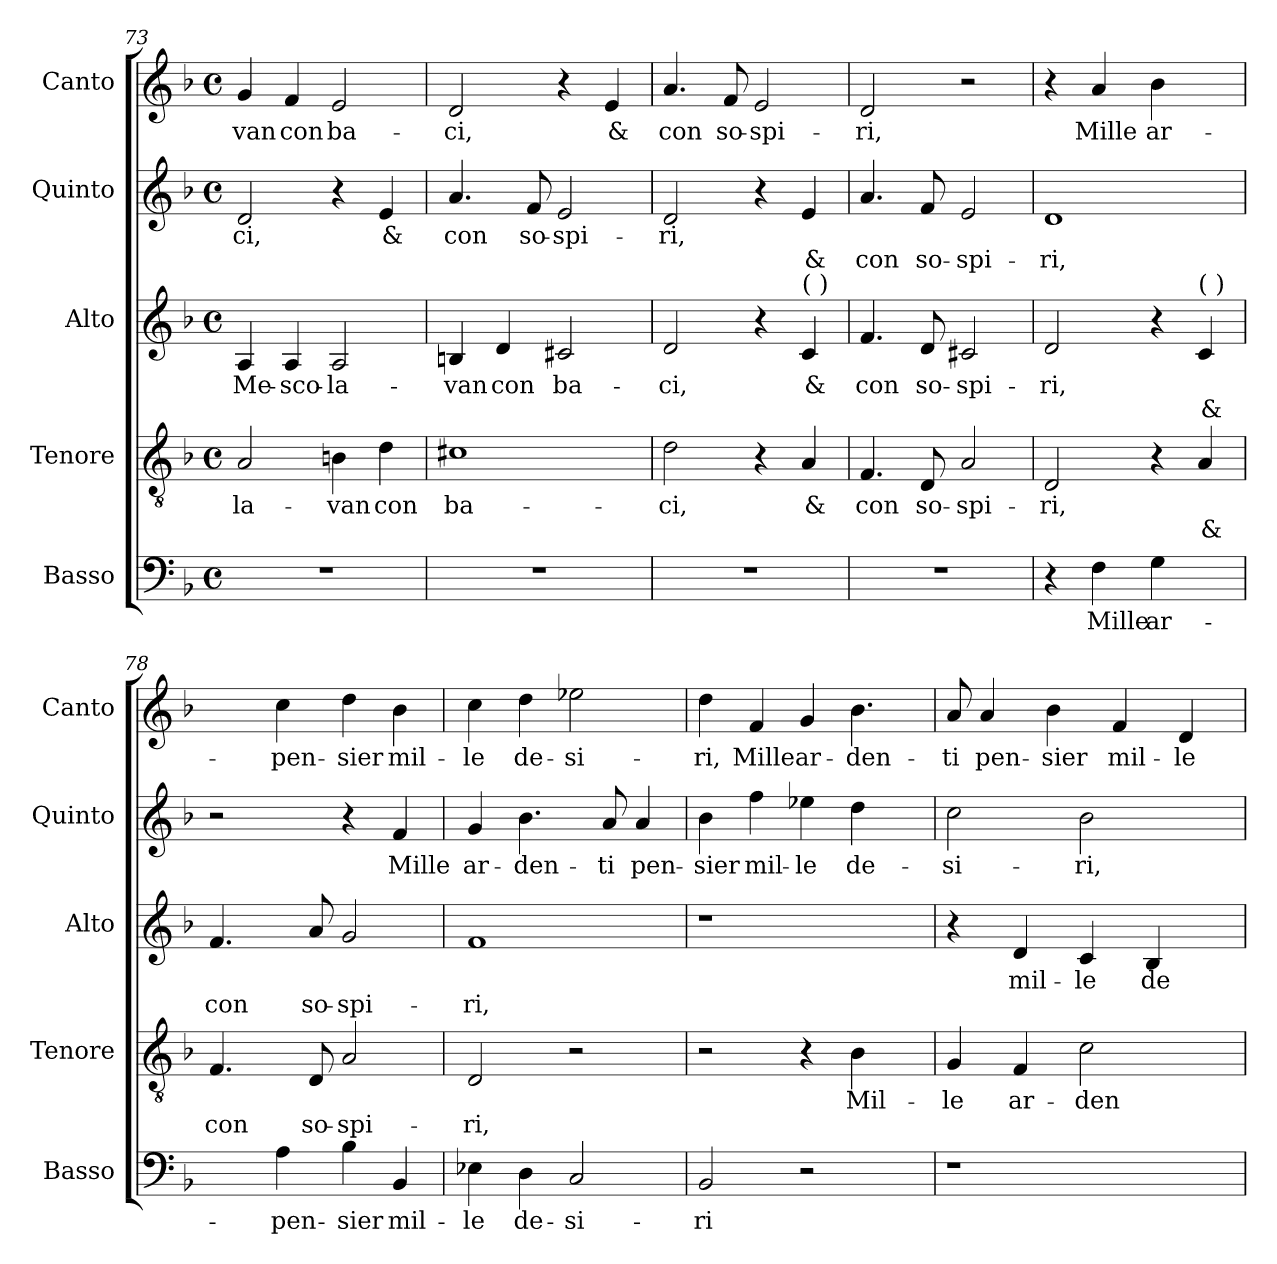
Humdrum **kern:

**kern	**text	**kern	**text	**text	**kern	**text	**text	**kern	**text	**text	**kern	**text
*part5	*part5	*part4	*part4	*part4	*part3	*part3	*part3	*part2	*part2	*part2	*part1	*part1
*staff5	*staff5	*staff4	*staff4	*staff4	*staff3	*staff3	*staff3	*staff2	*staff2	*staff2	*staff1	*staff1
*I"Basso	*	*I"Tenore	*	*	*I"Alto	*	*	*I"Quinto	*	*	*I"Canto	*
*I'Basso	*	*I'Tenore	*	*	*I'Alto	*	*	*I'Quinto	*	*	*I'Canto	*
*clefF4	*	*clefGv2	*	*	*clefG2	*	*	*clefG2	*	*	*clefG2	*
*k[b-]	*	*k[b-]	*	*	*k[b-]	*	*	*k[b-]	*	*	*k[b-]	*
*F:	*	*F:	*	*	*F:	*	*	*F:	*	*	*F:	*
*M4/4	*	*M4/4	*	*	*M4/4	*	*	*M4/4	*	*	*M4/4	*
*met(c)	*	*met(c)	*	*	*met(c)	*	*	*met(c)	*	*	*met(c)	*
=73	=73	=73	=73	=73	=73	=73	=73	=73	=73	=73	=73	=73
!	!	!	!LO:LY:b	!	!	!LO:LY:b	!	!	!LO:LY:b	!	!	!LO:LY:b
1r	.	2A/	-la-	.	4A/	Me-	.	2d/	-ci,	.	4g/	-van
!	!	!	!	!	!	!LO:LY:b	!	!	!	!	!	!LO:LY:b
.	.	.	.	.	4A/	-sco-	.	.	.	.	4f/	con
!	!	!	!LO:LY:b	!	!	!LO:LY:b	!	!	!	!	!	!LO:LY:b
.	.	4Bn\	-van	.	2A/	-la-	.	4r	.	.	2e/	ba-
!	!	!	!LO:LY:b	!	!	!	!	!	!LO:LY:b	!	!	!
.	.	4d\	con	.	.	.	.	4e/	&	.	.	.
=74	=74	=74	=74	=74	=74	=74	=74	=74	=74	=74	=74	=74
!	!	!	!LO:LY:b	!	!	!LO:LY:b	!	!	!LO:LY:b	!	!	!LO:LY:b
1r	.	1c#X	ba-	.	4Bn/	-van	.	4.a/	con	.	2d/	-ci,
!	!	!	!	!	!	!LO:LY:b	!	!	!	!	!	!
.	.	.	.	.	4d/	con	.	.	.	.	.	.
!	!	!	!	!	!	!	!	!	!LO:LY:b	!	!	!
.	.	.	.	.	.	.	.	8f/	so-	.	.	.
!	!	!	!	!	!	!LO:LY:b	!	!	!LO:LY:b	!	!	!
.	.	.	.	.	2c#X/	ba-	.	2e/	-spi-	.	4r	.
!	!	!	!	!	!	!	!	!	!	!	!	!LO:LY:b
.	.	.	.	.	.	.	.	.	.	.	4e/	&
=75	=75	=75	=75	=75	=75	=75	=75	=75	=75	=75	=75	=75
!	!	!	!LO:LY:b	!	!	!LO:LY:b	!	!	!LO:LY:b	!	!	!LO:LY:b
1r	.	2d\	-ci,	.	2d/	-ci,	.	2d/	-ri,	.	4.a/	con
!	!	!	!	!	!	!	!	!	!	!	!	!LO:LY:b
.	.	.	.	.	.	.	.	.	.	.	8f/	so-
!	!	!	!	!	!	!	!	!	!	!	!	!LO:LY:b
.	.	4r	.	.	4r	.	.	4r	.	.	2e/	-spi-
!	!	!	!	!	!LO:TX:a:t=(  )	!	!	!	!	!	!	!
!	!	!	!LO:LY:b	!	!	!LO:LY:b	!	!	!	!LO:LY:b	!	!
.	.	4A/	&	.	4c/	&	.	4e/	.	&	.	.
=76	=76	=76	=76	=76	=76	=76	=76	=76	=76	=76	=76	=76
!	!	!	!LO:LY:b	!	!	!LO:LY:b	!	!	!	!LO:LY:b	!	!LO:LY:b
1r	.	4.F/	con	.	4.f/	con	.	4.a/	.	con	2d/	-ri,
!	!	!	!LO:LY:b	!	!	!LO:LY:b	!	!	!	!LO:LY:b	!	!
.	.	8D/	so-	.	8d/	so-	.	8f/	.	so-	.	.
!	!	!	!LO:LY:b	!	!	!LO:LY:b	!	!	!	!LO:LY:b	!	!
.	.	2A/	-spi-	.	2c#X/	-spi-	.	2e/	.	-spi-	2r	.
=77	=77	=77	=77	=77	=77	=77	=77	=77	=77	=77	=77	=77
!	!	!	!LO:LY:b	!	!	!LO:LY:b	!	!	!	!LO:LY:b	!	!
4r	.	2D/	-ri,	.	2d/	-ri,	.	1d	.	-ri,	4r	.
!	!LO:LY:b	!	!	!	!	!	!	!	!	!	!	!LO:LY:b
4F\	Mille	.	.	.	.	.	.	.	.	.	4a/	Mille
!	!LO:LY:b	!	!	!	!	!	!	!	!	!	!	!LO:LY:b
4G\	ar-	4r	.	.	4r	.	.	.	.	.	4b-\	ar-
!	!	!	!	!	!LO:TX:a:t=(  )	!	!	!	!	!	!	!
!	!LO:LY:b	!	!	!LO:LY:b	!	!	!LO:LY:b	!	!	!	!	!LO:LY:b
[4B-\yy	-den-	4A/	.	&	4c/	.	&	.	.	.	[4dd\yy	-den-
!!LO:LB:g=z
=78	=78	=78	=78	=78	=78	=78	=78	=78	=78	=78	=78	=78
!	!	!	!	!LO:LY:b	!	!	!LO:LY:b	!	!	!	!	!
8B-\Lyy]	.	4.F/	.	con	4.f/	.	con	2r	.	.	8dd\Lyy]	.
!	!LO:LY:b	!	!	!	!	!	!	!	!	!	!	!LO:LY:b
8A\J	-ti	.	.	.	.	.	.	.	.	.	8cc\J	-ti
!	!LO:LY:b	!	!	!	!	!	!	!	!	!	!	!LO:LY:b
4A\	pen-	.	.	.	.	.	.	.	.	.	4cc\	pen-
!	!	!	!	!LO:LY:b	!	!	!LO:LY:b	!	!	!	!	!
.	.	8D/	.	so-	8a/	.	so-	.	.	.	.	.
!	!LO:LY:b	!	!	!LO:LY:b	!	!	!LO:LY:b	!	!	!	!	!LO:LY:b
4B-\	-sier	2A/	.	-spi-	2g/	.	-spi-	4r	.	.	4dd\	-sier
!	!LO:LY:b	!	!	!	!	!	!	!	!LO:LY:b	!	!	!LO:LY:b
4BB-/	mil-	.	.	.	.	.	.	4f/	Mille	.	4b-\	mil-
!!LO:PB:g=z
=79	=79	=79	=79	=79	=79	=79	=79	=79	=79	=79	=79	=79
!	!LO:LY:b	!	!	!LO:LY:b	!	!	!LO:LY:b	!	!LO:LY:b	!	!	!LO:LY:b
4E-X\	-le	2D/	.	-ri,	1f	.	-ri,	4g/	ar-	.	4cc\	-le
!	!LO:LY:b	!	!	!	!	!	!	!	!LO:LY:b	!	!	!LO:LY:b
4D\	de-	.	.	.	.	.	.	4.b-\	-den-	.	4dd\	de-
!	!LO:LY:b	!	!	!	!	!	!	!	!	!	!	!LO:LY:b
2C/	-si-	2r	.	.	.	.	.	.	.	.	2ee-X\	-si-
!	!	!	!	!	!	!	!	!	!LO:LY:b	!	!	!
.	.	.	.	.	.	.	.	8a/	-ti	.	.	.
!	!	!	!	!	!	!	!	!	!LO:LY:b	!	!	!
.	.	.	.	.	.	.	.	4a/	pen-	.	.	.
!!LO:LB:g=z
=80	=80	=80	=80	=80	=80	=80	=80	=80	=80	=80	=80	=80
!	!LO:LY:b	!	!	!	!	!	!	!	!LO:LY:b	!	!	!LO:LY:b
2BB-/	-ri	2r	.	.	1r	.	.	4b-\	-sier	.	4dd\	-ri,
!	!	!	!	!	!	!	!	!	!LO:LY:b	!	!	!LO:LY:b
.	.	.	.	.	.	.	.	4ff\	mil-	.	4f/	Mille
!	!	!	!	!	!	!	!	!	!LO:LY:b	!	!	!LO:LY:b
2r	.	4r	.	.	.	.	.	4ee-X\	-le	.	4g/	ar-
!	!	!	!LO:LY:b	!	!	!	!	!	!LO:LY:b	!	!	!LO:LY:b
.	.	4B-\	Mil-	.	.	.	.	4dd\	de-	.	4.b-\	-den-
8ryy	.	8ryy	.	.	8ryy	.	.	8ryy	.	.	.	.
=81	=81	=81	=81	=81	=81	=81	=81	=81	=81	=81	=81	=81
!	!	!	!LO:LY:b	!	!	!	!	!	!LO:LY:b	!	!	!LO:LY:b
1r	.	4G/	-le	.	4r	.	.	2cc\	-si-	.	8a/	-ti
!	!	!	!	!	!	!	!	!	!	!	!	!LO:LY:b
.	.	.	.	.	.	.	.	.	.	.	4a/	pen-
!	!	!	!LO:LY:b	!	!	!LO:LY:b	!	!	!	!	!	!
.	.	4F/	ar-	.	4d/	mil-	.	.	.	.	.	.
!	!	!	!	!	!	!	!	!	!	!	!	!LO:LY:b
.	.	.	.	.	.	.	.	.	.	.	4b-\	-sier
!	!	!	!LO:LY:b	!	!	!LO:LY:b	!	!	!LO:LY:b	!	!	!
.	.	2c\	-den-	.	4c/	-le	.	2b-\	-ri,	.	.	.
!	!	!	!	!	!	!	!	!	!	!	!	!LO:LY:b
.	.	.	.	.	.	.	.	.	.	.	4f/	mil-
!	!	!	!	!	!	!LO:LY:b	!	!	!	!	!	!
.	.	.	.	.	4B-/	de-	.	.	.	.	.	.
!	!	!	!	!	!	!	!	!	!	!	!	!LO:LY:b
.	.	.	.	.	.	.	.	.	.	.	4d/	-le
8ryy	.	8ryy	.	.	8ryy	.	.	8ryy	.	.	.	.
=	=	=	=	=	=	=	=	=	=	=	=	=
*-	*-	*-	*-	*-	*-	*-	*-	*-	*-	*-	*-	*-
